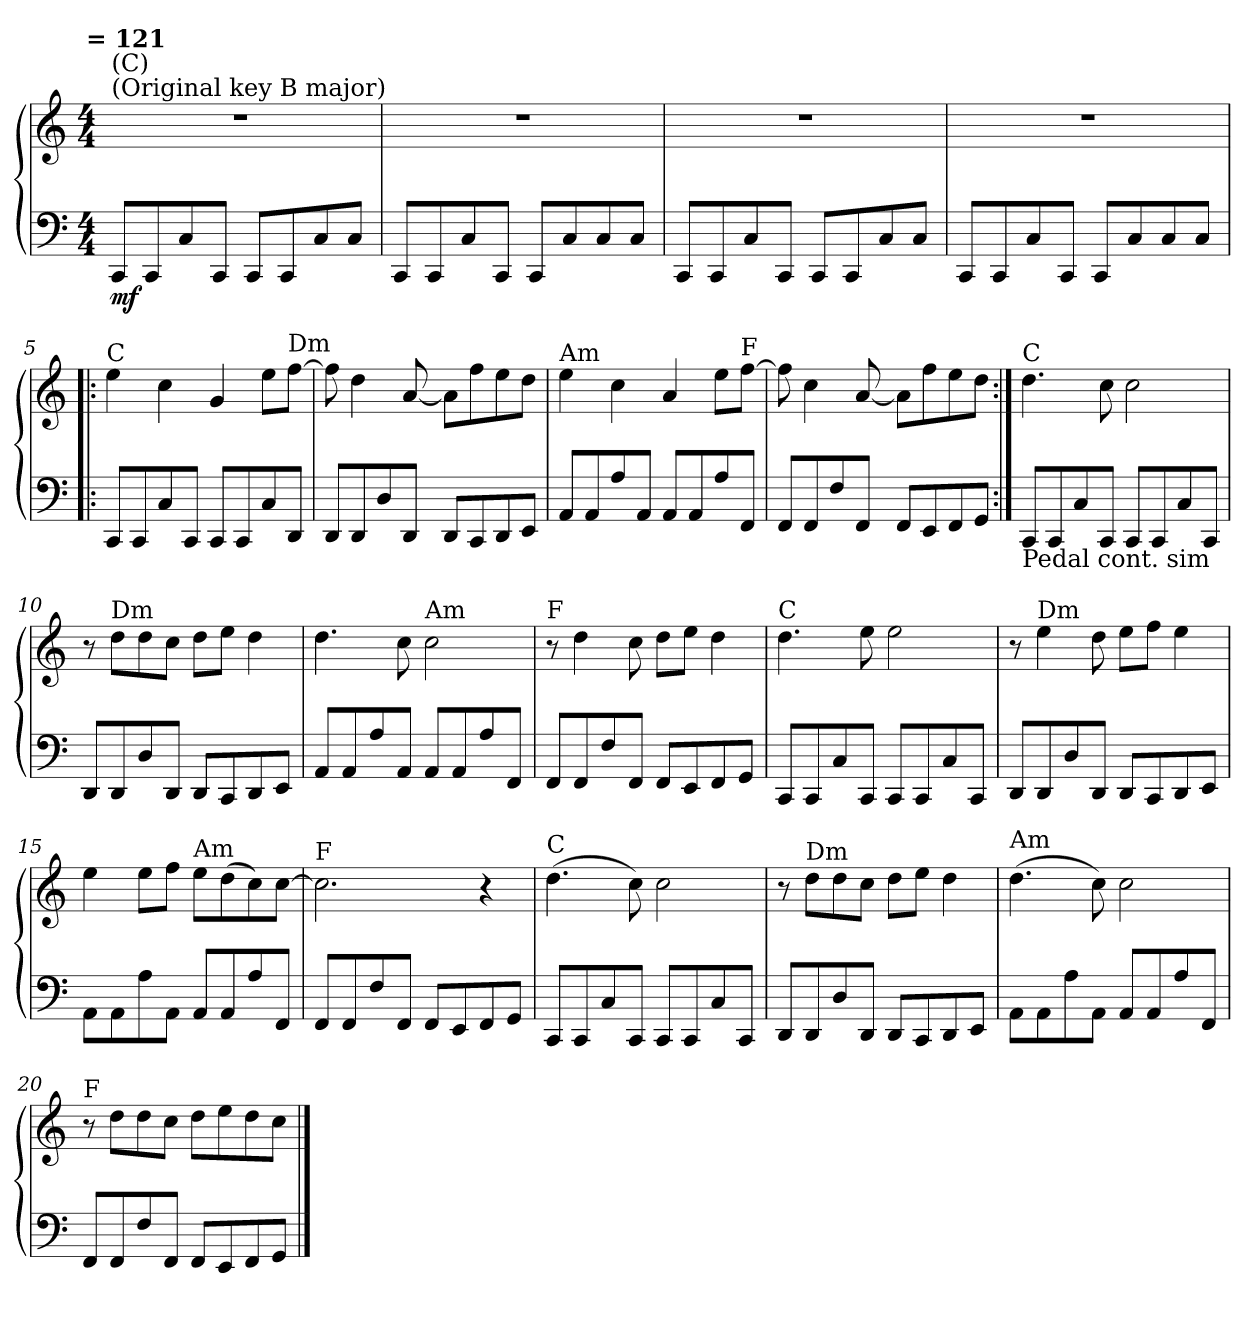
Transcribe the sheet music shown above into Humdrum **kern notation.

**kern	**kern	**dynam
*part1	*part1	*part1
*staff2	*staff1	*staff1/2
*clefF4	*clefG2	*
*k[]	*k[]	*
!!LO:TX:omd:t= = 121
*M4/4	*M4/4	*
*MM121	*MM121	*
=1	=1	=1
!	!LO:TX:a:t=(Original key B major)	!
!	!LO:TX:a:t=(C)	!
!	!	!LO:DY:b=2
8CC/L	1r	mf
8CC/	.	.
8C/	.	.
8CC/J	.	.
8CC/L	.	.
8CC/	.	.
8C/	.	.
8C/J	.	.
=2	=2	=2
8CC/L	1r	.
8CC/	.	.
8C/	.	.
8CC/J	.	.
8CC/L	.	.
8C/	.	.
8C/	.	.
8C/J	.	.
=3	=3	=3
8CC/L	1r	.
8CC/	.	.
8C/	.	.
8CC/J	.	.
8CC/L	.	.
8CC/	.	.
8C/	.	.
8C/J	.	.
=4	=4	=4
8CC/L	1r	.
8CC/	.	.
8C/	.	.
8CC/J	.	.
8CC/L	.	.
8C/	.	.
8C/	.	.
8C/J	.	.
!!LO:LB:g=z
=5!|:	=5!|:	=5!|:
!	!LO:TX:a:t=C	!
8CC/L	4ee\	.
8CC/	.	.
8C/	4cc\	.
8CC/J	.	.
8CC/L	4g/	.
8CC/	.	.
8C/	8ee\L	.
!	!LO:TX:a:t=Dm	!
8DD/J	[8ff\J	.
=6	=6	=6
8DD/L	8ff\]	.
8DD/	4dd\	.
8D/	.	.
8DD/J	[8a/	.
8DD/L	8a\L]	.
8CC/	8ff\	.
8DD/	8ee\	.
8EE/J	8dd\J	.
=7	=7	=7
!	!LO:TX:a:t=Am	!
8AA/L	4ee\	.
8AA/	.	.
8A/	4cc\	.
8AA/J	.	.
8AA/L	4a/	.
8AA/	.	.
8A/	8ee\L	.
!	!LO:TX:a:t=F	!
8FF/J	[8ff\J	.
=8	=8	=8
8FF/L	8ff\]	.
8FF/	4cc\	.
8F/	.	.
8FF/J	[8a/	.
8FF/L	8a\L]	.
8EE/	8ff\	.
8FF/	8ee\	.
8GG/J	8dd\J	.
!!LO:LB:g=z
=9:|!	=9:|!	=9:|!
!	!LO:TX:a:t=C	!
!LO:TX:b:t=Pedal cont. sim	!	!
8CC/L	4.dd\	.
8CC/	.	.
8C/	.	.
8CC/J	8cc\	.
8CC/L	2cc\	.
8CC/	.	.
8C/	.	.
8CC/J	.	.
=10	=10	=10
8DD/L	8r	.
!	!LO:TX:a:t=Dm	!
8DD/	8dd\L	.
8D/	8dd\	.
8DD/J	8cc\J	.
8DD/L	8dd\L	.
8CC/	8ee\J	.
8DD/	4dd\	.
8EE/J	.	.
=11	=11	=11
8AA/L	4.dd\	.
8AA/	.	.
8A/	.	.
8AA/J	8cc\	.
!	!LO:TX:a:t=Am	!
8AA/L	2cc\	.
8AA/	.	.
8A/	.	.
8FF/J	.	.
=12	=12	=12
!	!LO:TX:a:t=F	!
8FF/L	8r	.
8FF/	4dd\	.
8F/	.	.
8FF/J	8cc\	.
8FF/L	8dd\L	.
8EE/	8ee\J	.
8FF/	4dd\	.
8GG/J	.	.
!!LO:LB:g=z
=13	=13	=13
!	!LO:TX:a:t=C	!
8CC/L	4.dd\	.
8CC/	.	.
8C/	.	.
8CC/J	8ee\	.
8CC/L	2ee\	.
8CC/	.	.
8C/	.	.
8CC/J	.	.
=14	=14	=14
8DD/L	8r	.
!	!LO:TX:a:t=Dm	!
8DD/	4ee\	.
8D/	.	.
8DD/J	8dd\	.
8DD/L	8ee\L	.
8CC/	8ff\J	.
8DD/	4ee\	.
8EE/J	.	.
=15	=15	=15
8AA\L	4ee\	.
8AA\	.	.
8A\	8ee\L	.
8AA\J	8ff\J	.
!	!LO:TX:a:t=Am	!
8AA/L	8ee\L	.
8AA/	(>8dd\	.
8A/	8cc\)	.
8FF/J	[8cc\J	.
=16	=16	=16
!	!LO:TX:a:t=F	!
8FF/L	2.cc\]	.
8FF/	.	.
8F/	.	.
8FF/J	.	.
8FF/L	.	.
8EE/	.	.
8FF/	4r	.
8GG/J	.	.
!!LO:LB:g=z
=17	=17	=17
!	!LO:TX:a:t=C	!
8CC/L	(>4.dd\	.
8CC/	.	.
8C/	.	.
8CC/J	8cc\)	.
8CC/L	2cc\	.
8CC/	.	.
8C/	.	.
8CC/J	.	.
=18	=18	=18
8DD/L	8r	.
!	!LO:TX:a:t=Dm	!
8DD/	8dd\L	.
8D/	8dd\	.
8DD/J	8cc\J	.
8DD/L	8dd\L	.
8CC/	8ee\J	.
8DD/	4dd\	.
8EE/J	.	.
=19	=19	=19
!	!LO:TX:a:t=Am	!
8AA\L	(>4.dd\	.
8AA\	.	.
8A\	.	.
8AA\J	8cc\)	.
8AA/L	2cc\	.
8AA/	.	.
8A/	.	.
8FF/J	.	.
=20	=20	=20
!	!LO:TX:a:t=F	!
8FF/L	8r	.
8FF/	8dd\L	.
8F/	8dd\	.
8FF/J	8cc\J	.
8FF/L	8dd\L	.
8EE/	8ee\	.
8FF/	8dd\	.
8GG/J	8cc\J	.
==	==	==
*-	*-	*-
